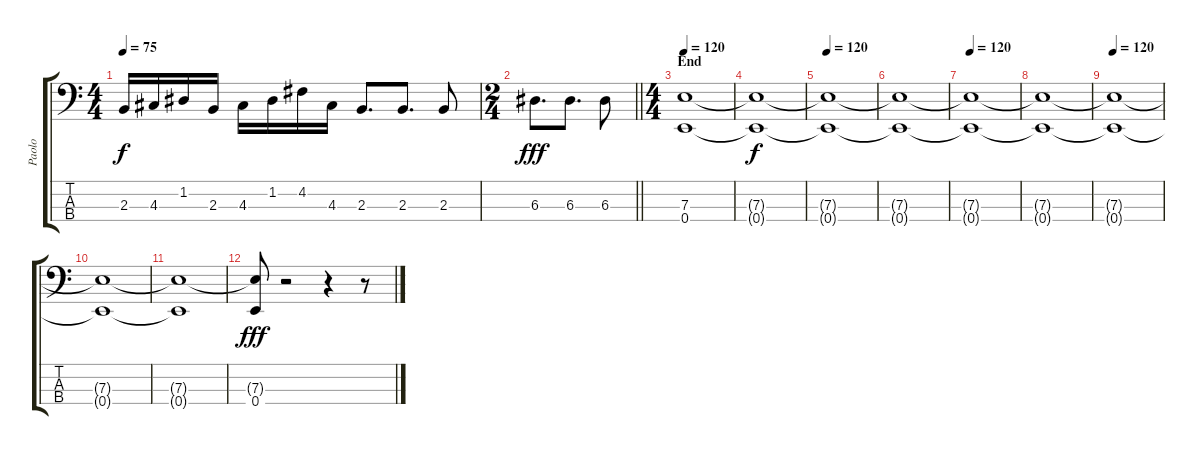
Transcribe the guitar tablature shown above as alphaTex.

\track ("Paolo" "Paolo") {instrument electricbassfinger}
\staff {score tabs}
\tuning (G2 D2 A1 E1) {hide}
\ts (4 4)
\tempo 75
\clef f4
\ks c
2.3.16{dy f} 4.3.16 1.2.16 2.3.16 4.3.16 1.2.16 4.2.16 4.3.16 2.3.8{d} 2.3.8{d} 2.3.8 |
\ts (2 4)
\barLineRight lightlight
6.3.8{d dy fff} 6.3.8{d} 6.3.8 |
\ts (4 4)
\section ("" "End")
\tempo 120
(7.3 0.4).1 |
(7.3{t} 0.4{t}).1{dy f} |
\tempo 120
(7.3{t} 0.4{t}).1 |
(7.3{t} 0.4{t}).1 |
\tempo 120
(7.3{t} 0.4{t}).1 |
(7.3{t} 0.4{t}).1 |
\tempo 120
(7.3{t} 0.4{t}).1 |
(7.3{t} 0.4{t}).1 |
(7.3{t} 0.4{t}).1 |
(7.3{t} 0.4).8{dy fff} r.2 r.4 r.8
